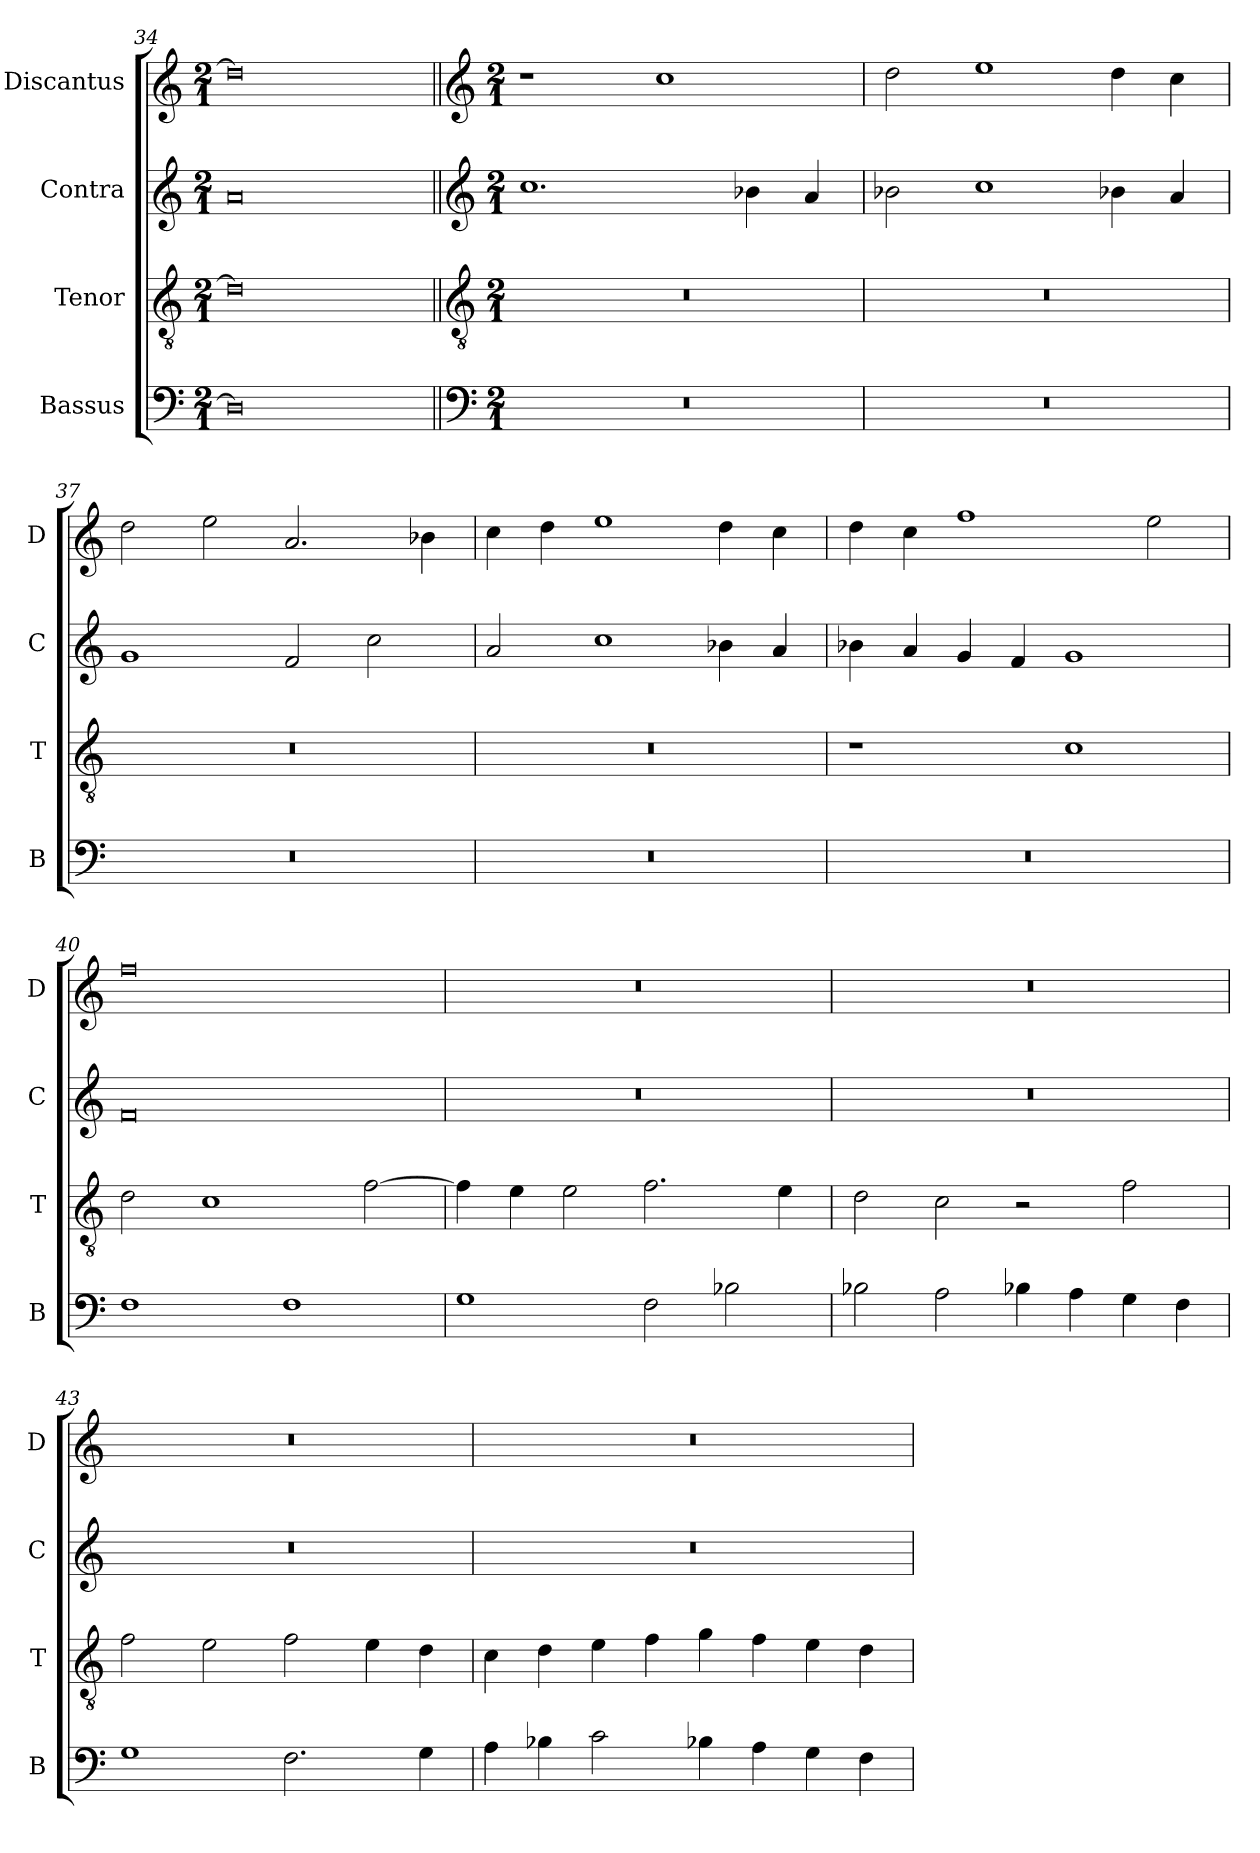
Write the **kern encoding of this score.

**kern	**kern	**kern	**kern
*part4	*part3	*part2	*part1
*staff4	*staff3	*staff2	*staff1
*I"Bassus	*I"Tenor	*I"Contra	*I"Discantus
*I'B	*I'T	*I'C	*I'D
*clefF4	*clefGv2	*clefG2	*clefG2
*k[]	*k[]	*k[]	*k[]
*M2/1	*M2/1	*M2/1	*M2/1
=34	=34	=34	=34
0D]	0d]	0a	0dd]
!!LO:LB:g=z
=35||	=35||	=35||	=35||
*clefF4	*clefGv2	*clefG2	*clefG2
*k[]	*k[]	*k[]	*k[]
*M2/1	*M2/1	*M2/1	*M2/1
0r	0r	1.cc	1r
.	.	.	1cc
.	.	4b-X\	.
.	.	4a/	.
=36	=36	=36	=36
0r	0r	2b-X\	2dd\
.	.	1cc	1ee
.	.	4b-X\	4dd\
.	.	4a/	4cc\
=37	=37	=37	=37
0r	0r	1g	2dd\
.	.	.	2ee\
.	.	2f/	2.a/
.	.	2cc\	.
.	.	.	4b-X\
=38	=38	=38	=38
0r	0r	2a/	4cc\
.	.	.	4dd\
.	.	1cc	1ee
.	.	4b-X\	4dd\
.	.	4a/	4cc\
=39	=39	=39	=39
0r	1r	4b-X\	4dd\
.	.	4a/	4cc\
.	.	4g/	1ff
.	.	4f/	.
.	1c	1g	.
.	.	.	2ee\
=40	=40	=40	=40
1F	2d\	0f	0ff
.	1c	.	.
1F	.	.	.
.	[2f\	.	.
=41	=41	=41	=41
1G	4f\]	0r	0r
.	4e\	.	.
.	2e\	.	.
2F\	2.f\	.	.
2B-X\	.	.	.
.	4e\	.	.
=42	=42	=42	=42
2B-X\	2d\	0r	0r
2A\	2c\	.	.
4B-X\	2r	.	.
4A\	.	.	.
4G\	2f\	.	.
4F\	.	.	.
=43	=43	=43	=43
1G	2f\	0r	0r
.	2e\	.	.
2.F\	2f\	.	.
.	4e\	.	.
4G\	4d\	.	.
=44	=44	=44	=44
4A\	4c\	0r	0r
4B-X\	4d\	.	.
2c\	4e\	.	.
.	4f\	.	.
4B-X\	4g\	.	.
4A\	4f\	.	.
4G\	4e\	.	.
4F\	4d\	.	.
=	=	=	=
*-	*-	*-	*-
